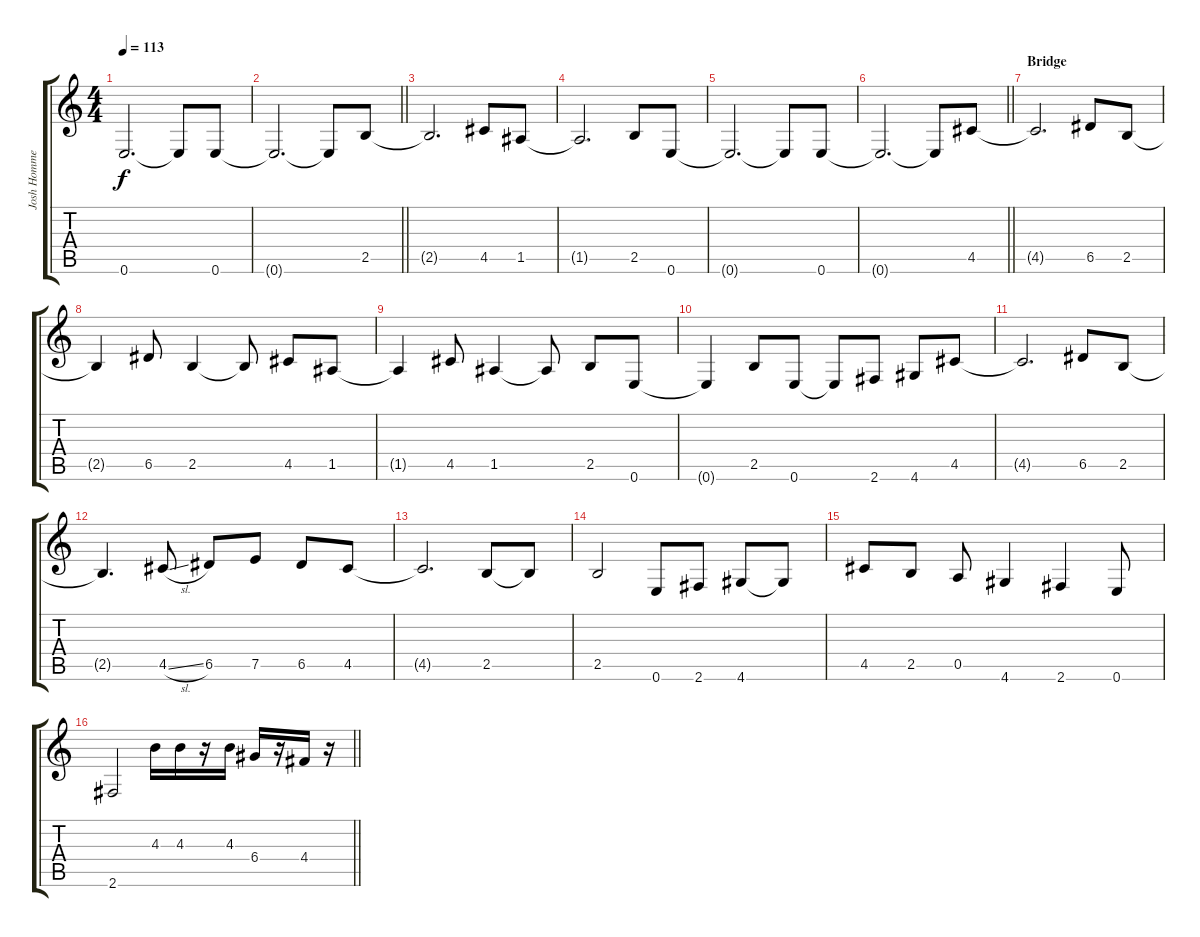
\track ("Josh Homme" "Josh Homme") {instrument distortionguitar}
\staff {score tabs}
\tuning (E4 B3 G3 D3 A2 E2) {hide}
\ts (4 4)
\tempo 113
\clef g2
\ks c
0.6{t}.2{d dy f volume 9} 0.6{t}.8{volume 15} 0.6.8 |
\barLineRight lightlight
0.6{t}.2{d volume 8} 0.6{t}.8 2.5.8{volume 15} |
2.5{t}.2{d volume 6} 4.5.8{volume 15} 1.5.8 |
1.5{t}.2{d volume 6} 2.5.8{volume 15} 0.6.8 |
0.6{t}.2{d volume 9} 0.6{t}.8{volume 15} 0.6.8 |
\barLineRight lightlight
0.6{t}.2{d volume 8} 0.6{t}.8 4.5.8{volume 15} |
\section ("" "Bridge")
4.5{t}.2{d volume 4} 6.5.8{volume 15} 2.5.8 |
2.5{t}.4{volume 4} 6.5.8{volume 14} 2.5.4 2.5{t}.8{volume 15} 4.5.8 1.5.8 |
1.5{t}.4{volume 4} 4.5.8{volume 14} 1.5.4 1.5{t}.8{volume 15} 2.5.8 0.6.8 |
0.6{t}.4{volume 7} 2.5.8{volume 15} 0.6.8 0.6{t}.8 2.6.8 4.6.8 4.5.8 |
4.5{t}.2{d volume 4} 6.5.8{volume 15} 2.5.8 |
2.5{t}.4{d volume 4} 4.5{sl}.8{volume 15} 6.5.8 7.5.8 6.5.8 4.5.8 |
4.5{t}.2{d volume 8} 2.5.8{volume 15} 2.5{t}.8 |
2.5.2{volume 12} 0.6.8 2.6.8 4.6.8 4.6{t}.8 |
4.5.8{volume 15} 2.5.8 0.5.8 4.6.4 2.6.4 0.6.8 |
\barLineRight lightlight
2.6.2{volume 9} 4.3.16{volume 14} 4.3.16 r.16 4.3.16 6.4.16 r.16 4.4.16 r.16
